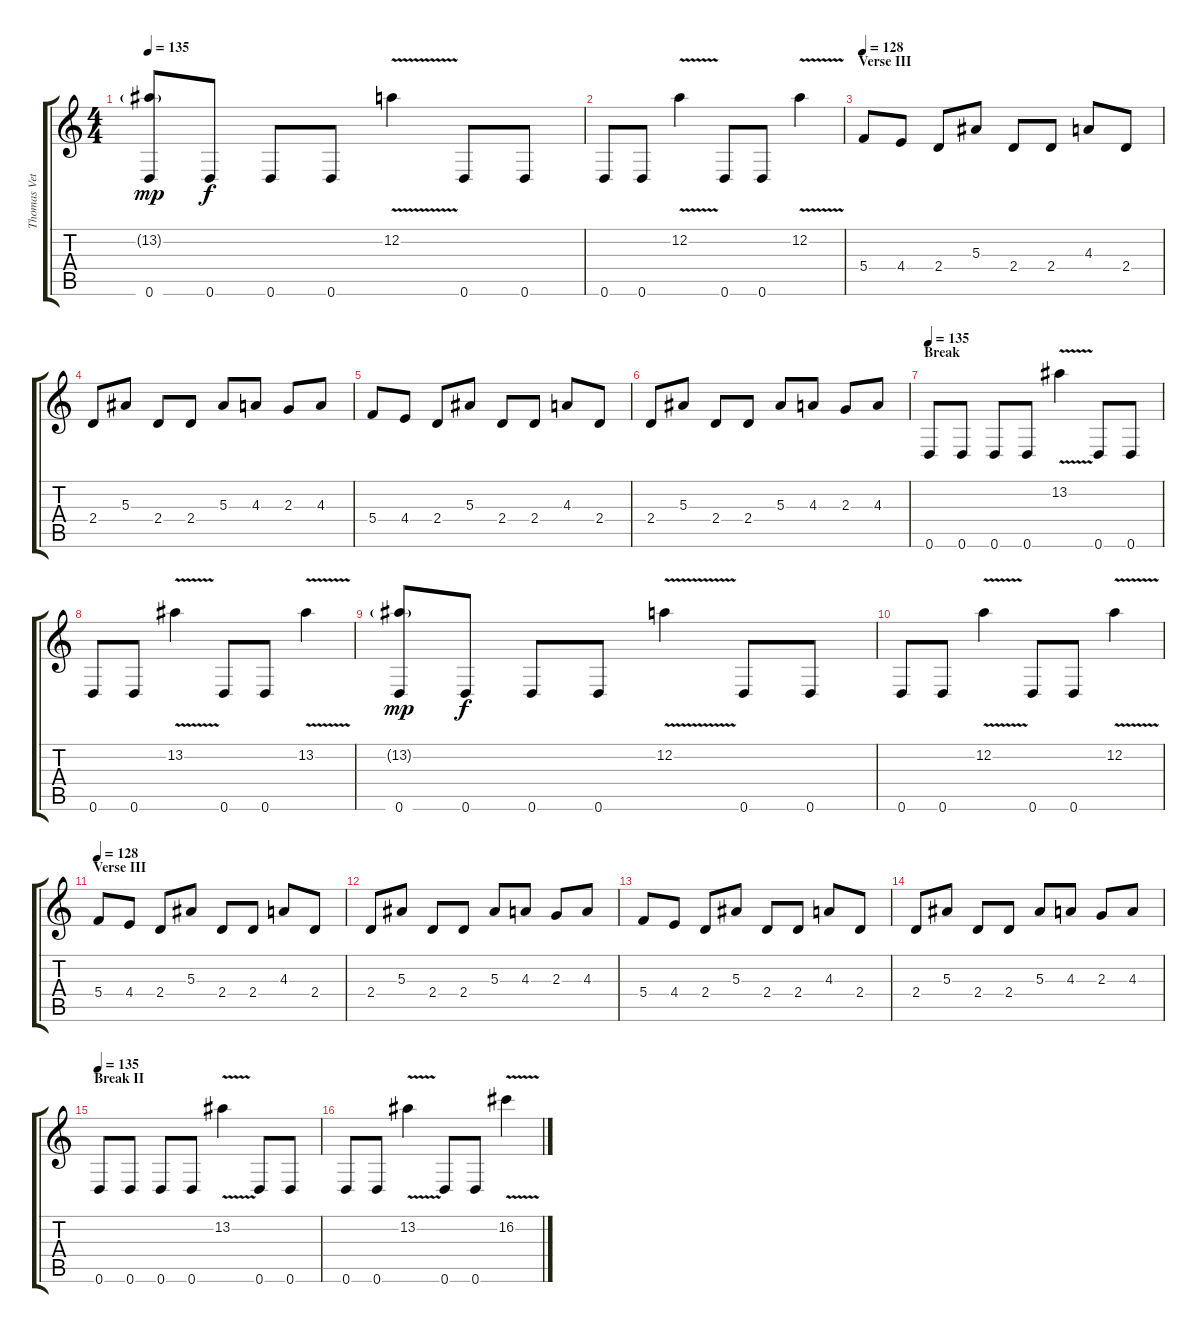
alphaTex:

\track ("Thomas Vetterli [guitar]" "Thomas Vet") {instrument distortionguitar}
\staff {score tabs}
\tuning (D4 A3 F3 C3 G2 D2) {hide}
\ts (4 4)
\tempo 135
\clef g2
\ks c
(13.2{g} 0.6).8{dy mp} 0.6.8{dy f} 0.6.8 0.6.8 12.2{v}.4 0.6.8 0.6.8 |
0.6.8 0.6.8 12.2{v}.4 0.6.8 0.6.8 12.2{v}.4 |
\section ("" "Verse III")
\tempo 128
5.4.8 4.4.8 2.4.8 5.3.8 2.4.8 2.4.8 4.3.8 2.4.8 |
2.4.8 5.3.8 2.4.8 2.4.8 5.3.8 4.3.8 2.3.8 4.3.8 |
5.4.8 4.4.8 2.4.8 5.3.8 2.4.8 2.4.8 4.3.8 2.4.8 |
2.4.8 5.3.8 2.4.8 2.4.8 5.3.8 4.3.8 2.3.8 4.3.8 |
\section ("" "Break")
\tempo 135
0.6.8 0.6.8 0.6.8 0.6.8 13.2{v}.4 0.6.8 0.6.8 |
0.6.8 0.6.8 13.2{v}.4 0.6.8 0.6.8 13.2{v}.4 |
(13.2{g} 0.6).8{dy mp} 0.6.8{dy f} 0.6.8 0.6.8 12.2{v}.4 0.6.8 0.6.8 |
0.6.8 0.6.8 12.2{v}.4 0.6.8 0.6.8 12.2{v}.4 |
\section ("" "Verse III")
\tempo 128
5.4.8 4.4.8 2.4.8 5.3.8 2.4.8 2.4.8 4.3.8 2.4.8 |
2.4.8 5.3.8 2.4.8 2.4.8 5.3.8 4.3.8 2.3.8 4.3.8 |
5.4.8 4.4.8 2.4.8 5.3.8 2.4.8 2.4.8 4.3.8 2.4.8 |
2.4.8 5.3.8 2.4.8 2.4.8 5.3.8 4.3.8 2.3.8 4.3.8 |
\section ("" "Break II")
\tempo 135
0.6.8 0.6.8 0.6.8 0.6.8 13.2{v}.4 0.6.8 0.6.8 |
0.6.8 0.6.8 13.2{v}.4 0.6.8 0.6.8 16.2{v}.4
